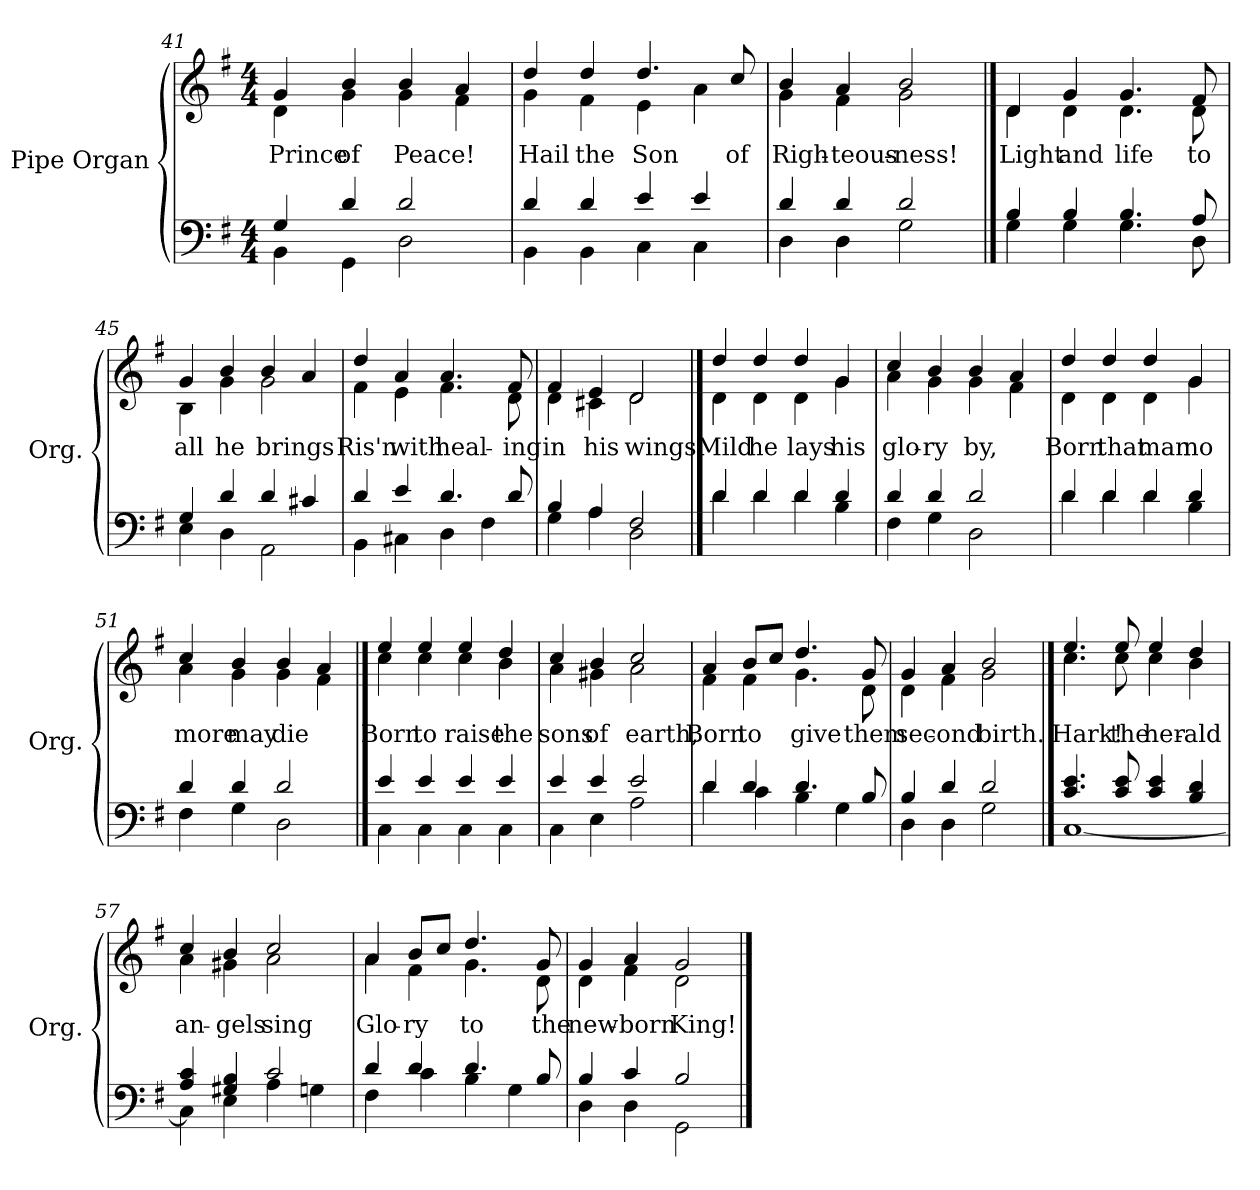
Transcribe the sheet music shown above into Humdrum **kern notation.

**kern	**kern	**text
*part1	*part1	*part1
*staff2	*staff1	*staff1
*I"Pipe Organ	*	*
*I'Org.	*	*
*clefF4	*clefG2	*
*k[f#]	*k[f#]	*
*M4/4	*M4/4	*
=41	=41	=41
*^	*	*
!	!	!	!LO:LY:b
*	*	*^	*
4G/	4BB\	4g/	4d\	Prince
!	!	!	!	!LO:LY:b
4d/	4GG\	4b/	4g\	of
!	!	!	!	!LO:LY:b
2d/	2D\	4b/	4g\	Peace!
.	.	4a/	4f#\	.
=42	=42	=42	=42	=42
!	!	!	!	!LO:LY:b
4d/	4BB\	4dd/	4g\	Hail
!	!	!	!	!LO:LY:b
4d/	4BB\	4dd/	4f#\	the
!	!	!	!	!LO:LY:b
4e/	4C\	4.dd/	4e\	Son
4e/	4C\	.	4a\	.
!	!	!	!	!LO:LY:b
.	.	8cc/	.	of
=43	=43	=43	=43	=43
!	!	!	!	!LO:LY:b
4d/	4D\	4b/	4g\	Righ-
!	!	!	!	!LO:LY:b
4d/	4D\	4a/	4f#\	-teous-
!	!	!	!	!LO:LY:b
2d/	2G\	2b/	2g\	-ness!
==44	==44	==44	==44	==44
!	!	!	!	!LO:LY:b
4B/	4G\	4d/	4d\	Light
!	!	!	!	!LO:LY:b
4B/	4G\	4g/	4d\	and
!	!	!	!	!LO:LY:b
4.B/	4.G\	4.g/	4.d\	life
!	!	!	!	!LO:LY:b
8A/	8D\	8f#/	8d\	to
=45	=45	=45	=45	=45
!	!	!	!	!LO:LY:b
4G/	4E\	4g/	4B\	all
!	!	!	!	!LO:LY:b
4d/	4D\	4b/	4g\	he
!	!	!	!	!LO:LY:b
4d/	2AA\	4b/	2g\	brings
4c#X/	.	4a/	.	.
!!LO:LB:g=z	!!
=46	=46	=46	=46	=46
!	!	!	!	!LO:LY:b
4d/	4BB\	4dd/	4f#\	Ris'n
!	!	!	!	!LO:LY:b
4e/	4C#X\	4a/	4e\	with
!	!	!	!	!LO:LY:b
4.d/	4D\	4.a/	4.f#\	heal-
.	4F#\	.	.	.
!	!	!	!	!LO:LY:b
8d/	.	8f#/	8d\	-ing
=47	=47	=47	=47	=47
!	!	!	!	!LO:LY:b
4B/	4G\	4f#/	4d\	in
!	!	!	!	!LO:LY:b
4A/	4A\	4e/	4c#X\	his
!	!	!	!	!LO:LY:b
2F#/	2D\	2d/	2d\	wings
==48	==48	==48	==48	==48
!	!	!	!	!LO:LY:b
4d/	4d\	4dd/	4d\	Mild
!	!	!	!	!LO:LY:b
4d/	4d\	4dd/	4d\	he
!	!	!	!	!LO:LY:b
4d/	4d\	4dd/	4d\	lays
!	!	!	!	!LO:LY:b
4d/	4B\	4g/	4g\	his
=49	=49	=49	=49	=49
!	!	!	!	!LO:LY:b
4d/	4F#\	4cc/	4a\	glo-
!	!	!	!	!LO:LY:b
4d/	4G\	4b/	4g\	-ry
!	!	!	!	!LO:LY:b
2d/	2D\	4b/	4g\	by,
.	.	4a/	4f#\	.
=50	=50	=50	=50	=50
!	!	!	!	!LO:LY:b
4d/	4d\	4dd/	4d\	Born
!	!	!	!	!LO:LY:b
4d/	4d\	4dd/	4d\	that
!	!	!	!	!LO:LY:b
4d/	4d\	4dd/	4d\	man
!	!	!	!	!LO:LY:b
4d/	4B\	4g/	4g\	no
=51	=51	=51	=51	=51
!	!	!	!	!LO:LY:b
4d/	4F#\	4cc/	4a\	more
!	!	!	!	!LO:LY:b
4d/	4G\	4b/	4g\	may
!	!	!	!	!LO:LY:b
2d/	2D\	4b/	4g\	die
.	.	4a/	4f#\	.
!!LO:LB:g=z	!!
==52	==52	==52	==52	==52
!	!	!	!	!LO:LY:b
4e/	4C\	4ee/	4cc\	Born
!	!	!	!	!LO:LY:b
4e/	4C\	4ee/	4cc\	to
!	!	!	!	!LO:LY:b
4e/	4C\	4ee/	4cc\	raise
!	!	!	!	!LO:LY:b
4e/	4C\	4dd/	4b\	the
=53	=53	=53	=53	=53
!	!	!	!	!LO:LY:b
4e/	4C\	4cc/	4a\	sons
!	!	!	!	!LO:LY:b
4e/	4E\	4b/	4g#X\	of
!	!	!	!	!LO:LY:b
2e/	2A\	2cc/	2a\	earth,
=54	=54	=54	=54	=54
!	!	!	!	!LO:LY:b
4d/	4d\	4a/	4f#\	Born
!	!	!	!	!LO:LY:b
4d/	4c\	8b/L	4f#\	to
.	.	8cc/J	.	.
!	!	!	!	!LO:LY:b
4.d/	4B\	4.dd/	4.g\	give
.	4G\	.	.	.
!	!	!	!	!LO:LY:b
8B/	.	8g/	8d\	them
=55	=55	=55	=55	=55
!	!	!	!	!LO:LY:b
4B/	4D\	4g/	4d\	sec-
!	!	!	!	!LO:LY:b
4d/	4D\	4a/	4f#\	-ond
!	!	!	!	!LO:LY:b
2d/	2G\	2b/	2g\	birth.
==56	==56	==56	==56	==56
!	!	!	!	!LO:LY:b
4.c/ 4.e/	[1C	4.ee/	4.cc\	Hark!
!	!	!	!	!LO:LY:b
8c/ 8e/	.	8ee/	8cc\	the
!	!	!	!	!LO:LY:b
4c/ 4e/	.	4ee/	4cc\	her-
!	!	!	!	!LO:LY:b
4B/ 4d/	.	4dd/	4b\	-ald
=57	=57	=57	=57	=57
!	!	!	!	!LO:LY:b
4A/ 4c/	4C\]	4cc/	4a\	an-
!	!	!	!	!LO:LY:b
4G#X/ 4B/	4E\	4b/	4g#X\	-gels
!	!	!	!	!LO:LY:b
2c/	4A\	2cc/	2a\	sing
.	4Gn\	.	.	.
!!LO:LB:g=z	!!
=58	=58	=58	=58	=58
!	!	!	!	!LO:LY:b
4d/	4F#\	4a/	4a\	Glo-
!	!	!	!	!LO:LY:b
4d/	4c\	8b/L	4f#\	-ry
.	.	8cc/J	.	.
!	!	!	!	!LO:LY:b
4.d/	4B\	4.dd/	4.g\	to
.	4G\	.	.	.
!	!	!	!	!LO:LY:b
8B/	.	8g/	8d\	the
=59	=59	=59	=59	=59
!	!	!	!	!LO:LY:b
4B/	4D\	4g/	4d\	new-
!	!	!	!	!LO:LY:b
4c/	4D\	4a/	4f#\	-born
!	!	!	!	!LO:LY:b
2B/	2GG\	2g/	2d\	King!
*v	*v	*	*	*
*	*v	*v	*
==	==	==
*-	*-	*-
